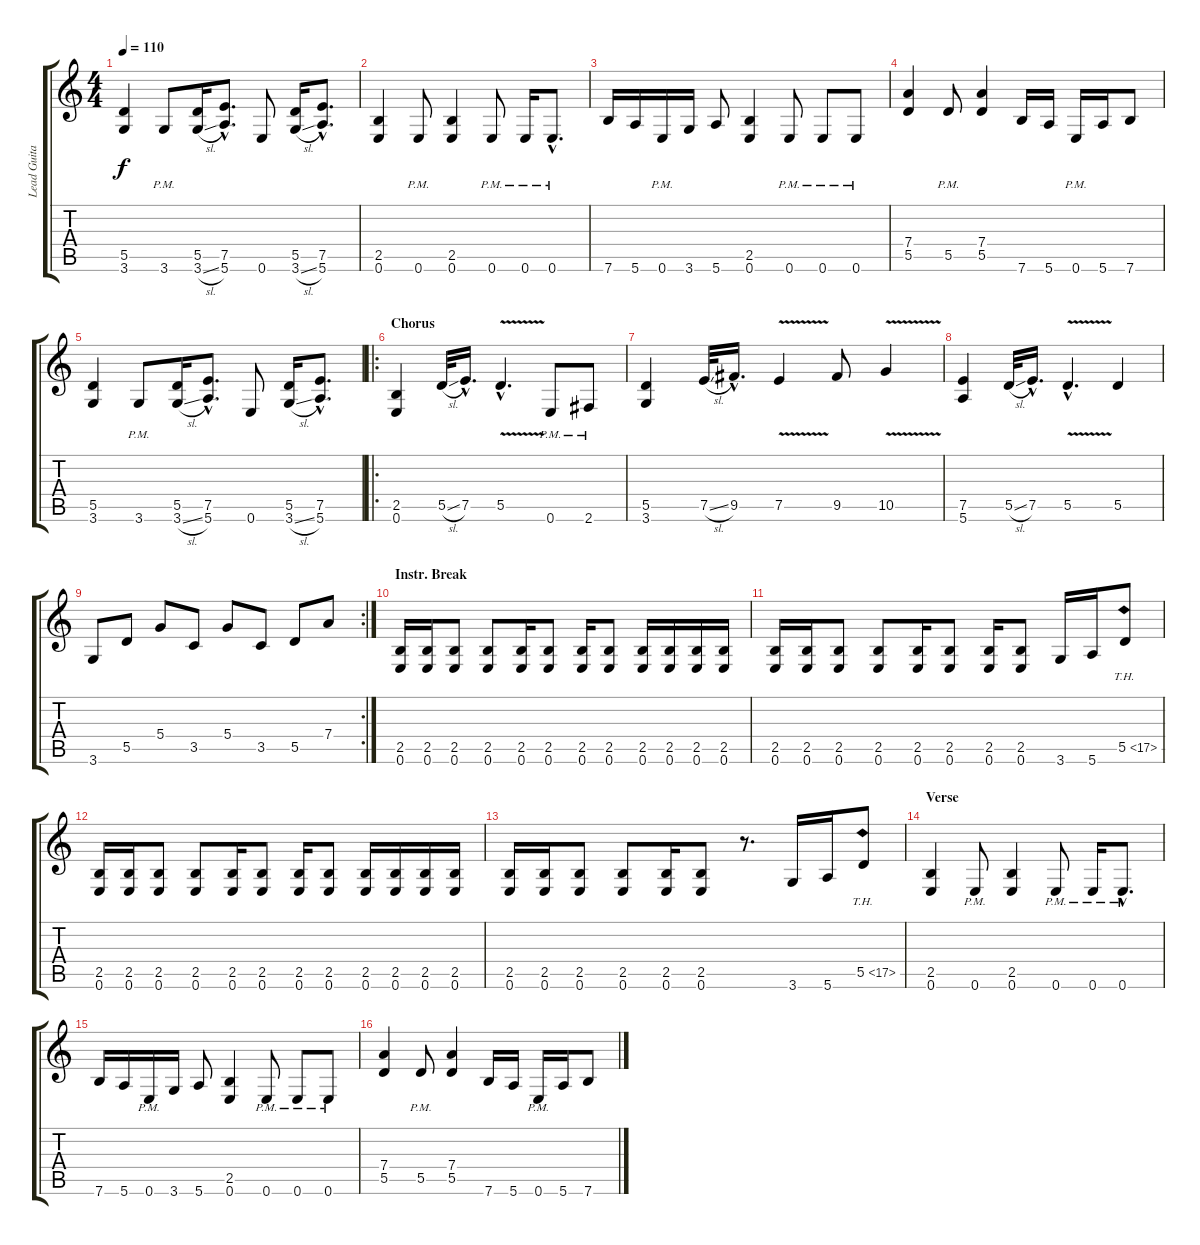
\track ("Lead Guitar" "Lead Guita") {instrument distortionguitar}
\staff {score tabs}
\tuning (E4 B3 G3 D3 A2 E2) {hide}
\ts (4 4)
\tempo 110
\clef g2
\ks c
(5.5 3.6).4{dy f} 3.6{pm}.8 (5.5 3.6{sl}).16 (7.5{hac} 5.6{hac}).8{d} 0.6.8 (5.5 3.6{sl}).16 (7.5{hac} 5.6{hac}).8{d} |
(2.5 0.6).4 0.6{pm}.8 (2.5 0.6).4 0.6{pm}.8 0.6{pm}.16 0.6{hac pm}.8{d} |
7.6.16 5.6.16 0.6{pm}.16 3.6.16 5.6.8 (2.5 0.6).4 0.6{pm}.8 0.6{pm}.8 0.6{pm}.8 |
(7.4 5.5).4 5.5{pm}.8 (7.4 5.5).4 7.6.16 5.6.16 0.6{pm}.16 5.6.16 7.6.8 |
(5.5 3.6).4 3.6{pm}.8 (5.5 3.6{sl}).16 (7.5{hac} 5.6{hac}).8{d} 0.6.8 (5.5 3.6{sl}).16 (7.5{hac} 5.6{hac}).8{d} |
\ro
\section ("" "Chorus ")
(2.5 0.6).4 5.5{sl}.32 7.5{hac}.16{d} 5.5{v hac}.4{d} 0.6{pm}.8 2.6{pm}.8 |
(5.5 3.6).4 7.5{sl}.32 9.5{hac}.16{d} 7.5{v}.4 9.5.8 10.5{v}.4 |
(7.5 5.6).4 5.5{sl}.32 7.5{hac}.16{d} 5.5{v hac}.4{d} 5.5.4 |
\rc 2
3.6.8 5.5.8 5.4.8 3.5.8 5.4.8 3.5.8 5.5.8 7.4.8 |
\section ("" "Instr. Break")
(2.5 0.6).16 (2.5 0.6).16 (2.5 0.6).8 (2.5 0.6).8 (2.5 0.6).16 (2.5 0.6).8 (2.5 0.6).16 (2.5 0.6).8 (2.5 0.6).16 (2.5 0.6).16 (2.5 0.6).16 (2.5 0.6).16 |
(2.5 0.6).16 (2.5 0.6).16 (2.5 0.6).8 (2.5 0.6).8 (2.5 0.6).16 (2.5 0.6).8 (2.5 0.6).16 (2.5 0.6).8 3.6.16 5.6.16 5.5{th 12}.8 |
(2.5 0.6).16 (2.5 0.6).16 (2.5 0.6).8 (2.5 0.6).8 (2.5 0.6).16 (2.5 0.6).8 (2.5 0.6).16 (2.5 0.6).8 (2.5 0.6).16 (2.5 0.6).16 (2.5 0.6).16 (2.5 0.6).16 |
(2.5 0.6).16 (2.5 0.6).16 (2.5 0.6).8 (2.5 0.6).8 (2.5 0.6).16 (2.5 0.6).8 r.8{d} 3.6.16 5.6.16 5.5{th 12}.8 |
\section ("" "Verse ")
(2.5 0.6).4 0.6{pm}.8 (2.5 0.6).4 0.6{pm}.8 0.6{pm}.16 0.6{hac pm}.8{d} |
7.6.16 5.6.16 0.6{pm}.16 3.6.16 5.6.8 (2.5 0.6).4 0.6{pm}.8 0.6{pm}.8 0.6{pm}.8 |
(7.4 5.5).4 5.5{pm}.8 (7.4 5.5).4 7.6.16 5.6.16 0.6{pm}.16 5.6.16 7.6.8
